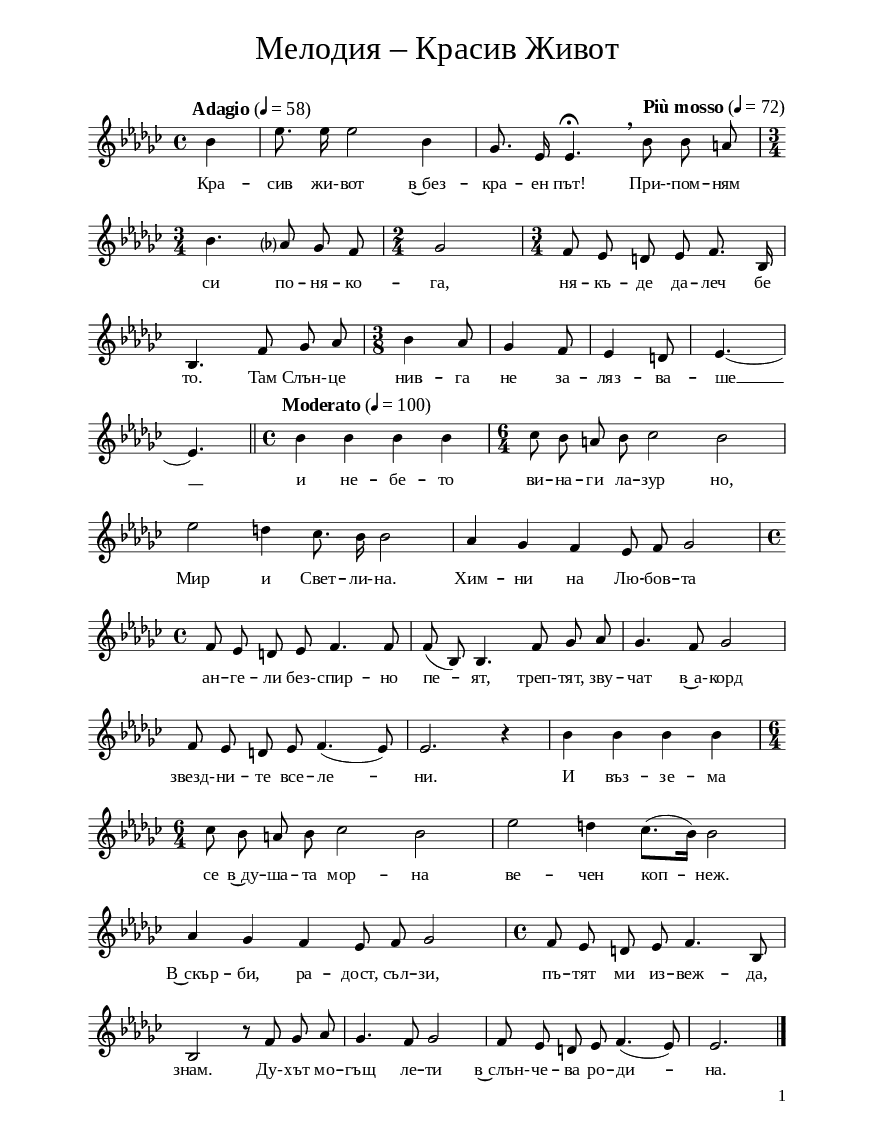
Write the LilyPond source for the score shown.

\version "2.24.2"

% include paper part and global functions
\include "include/globals.ily"

\bookpart {
  \label #'ref185
  \tocItem \markup "Мелодия – Красив Живот"
  \paper {
    print-all-headers = ##t
    print-page-number = ##t
    print-first-page-number = ##t

    % put page numbers on the bottom
    oddHeaderMarkup = \markup ""
    evenHeaderMarkup = \markup ""
    oddFooterMarkup = \markup
    \fill-line {
      ""
      \if \should-print-page-number \fromproperty #'page:page-number-string
    }
    evenFooterMarkup = \markup
    \fill-line {
      \if \should-print-page-number \fromproperty #'page:page-number-string
      ""
    }

    left-margin = 1.5\cm
    right-margin = 1.5\cm
    top-margin = 1.6\cm
    bottom-margin = 1.2\cm
    ragged-bottom = ##t % do not spread the staves to fill the whole vertical space

    % change distance between staves
    system-system-spacing =
    #'((basic-distance . 10)
       (minimum-distance . 6)
       (padding . 1)
       (stretchability . 12))
  }
  \score {
    \include "include/score-layout.ily"

    \new Voice \absolute {
      \clef treble
      \key es \minor
      \time 4/4
      \tempoFunc "Adagio" 4 "58"
      \autoBeamOff
      \partial 4
      bes'4 | % 1
      es''8.  es''16  es''2  bes'4 | % 2
      ges'8.  es'16  es'4. ^\fermata \tempoFunc "Più mosso" 4 "72" \breathe bes'8
      bes'8
      a'8 \break | % 3
      \time 3/4  | % 3
      bes'4.  aes'?8  ges'8  f'8 | % 4
      \time 2/4  | % 4
      ges'2 | % 5
      \time 3/4  | % 5
      f'8  es'8  d'8  es'8  f'8.
      bes16 \break | % 6
      bes4.  f'8  ges'8  as'8 | % 7
      \time 3/8  | % 7
      bes'4  as'8 | % 8
      ges'4  f'8 | % 9
      es'4  d'8 |
      es'4. ~  \break | % 11
      es'4. \bar "||" | % 12
      \time 4/4  | % 12
      \tempoFunc "Moderato" 4 "100"
      bes'4  bes'4  bes'4  bes'4 | % 13
      \time 6/4  | % 13
      ces''8  bes'8  a'8  bes'8
      ces''2  bes'2 | \break % 14
      es''2 d''4  ces''8.  bes'16
      bes'2 | % 15
      as'4  ges'4  f'4  es'8  f'8
      ges'2 \break | % 16
      \time 4/4  | % 16
      f'8  es'8  d'8  es'8  f'4.
      f'8 | % 17
      f'8 (  bes8 )  bes4.  f'8  ges'8
      as'8 | % 18
      ges'4.  f'8  ges'2 | \break % 19
      f'8  es'8  d'8  es'8  f'4. (
      es'8 ) |
      es'2. r4 | % 21
      bes'4  bes'4  bes'4  bes'4 \break | % 22
      \time 6/4  | % 22
      ces''8  bes'8  a'8  bes'8
      ces''2  bes'2 | % 23
      es''2  d''4  ces''8. (  [bes'16]
      )  bes'2 \break | % 24
      as'4  ges'4  f'4  es'8  f'8
      ges'2 | % 25
      \time 4/4  | % 25
      f'8  es'8  d'8  es'8  f'4.
      bes8 \break | % 26
      bes2 r8  f'8  ges'8  as'8 | % 27
      ges'4.  f'8  ges'2 | % 28
      f'8  es'8  d'8  es'8  f'4. (
      es'8 ) | % 29
      es'2. \bar "|."

    }

    \addlyrics {
      Кра -- сив "жи-" -- вот в~без -- кра --
      ен път! "При-" -- пом -- ням си по --
      ня -- ко -- га, ня -- къ -- де да --
      леч бе то. Там "Слън-" -- це нив --
      га не за -- ляз -- ва -- ше __  и
      не -- бе -- то ви -- на -- ги ла --
      зур но, Мир и Свет -- "ли-" -- на.
      Хим -- ни на Лю -- бов -- та ан --
      ге -- ли "без-" -- спир -- но пе --
      ят, "треп-" -- тят, зву -- чат "в~а-" --
      корд "звезд-" -- ни -- те все -- ле
      -- ни. И въз -- зе -- ма се
      в~ду -- ша -- та мор -- на ве --
      чен коп -- неж. В~скър -- би,
      ра -- дост, съл -- зи, пъ -- тят ми
      из -- веж -- да, знам.  "Ду-" -- хът мо --
      гъщ ле -- ти "в~слън-" -- че -- ва ро
      -- ди  -- на.}

      \header {
        title = \titleFunc "Мелодия – Красив Живот" "Melodija – Krasiv Život"
      }

      \midi{}

    } % score

  } % bookpart

  % Più mosso
  %
